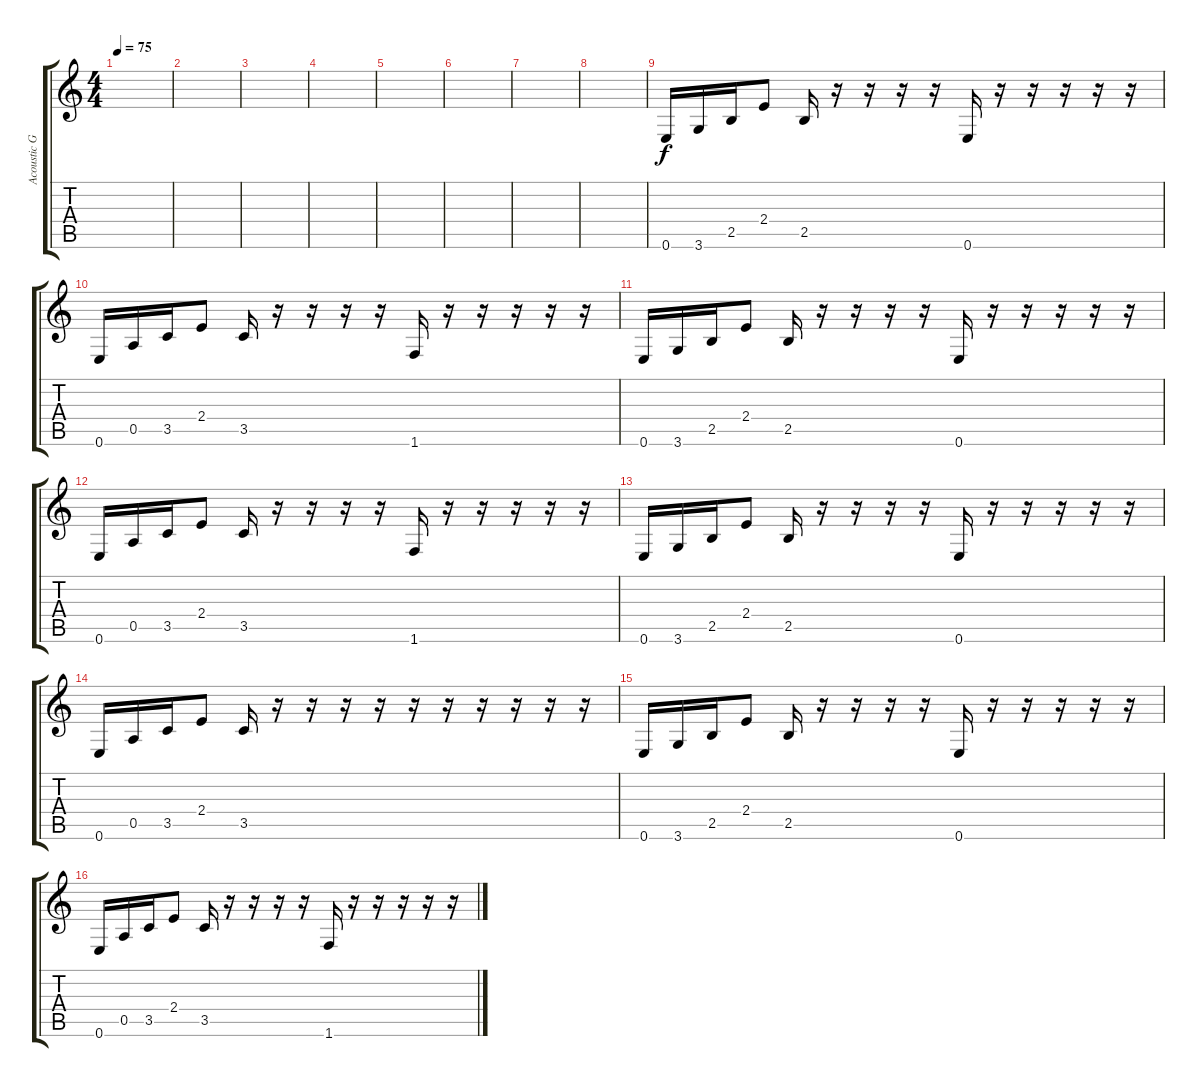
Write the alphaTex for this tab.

\track ("Acoustic Guitar 2" "Acoustic G") {instrument acousticguitarsteel}
\staff {score tabs}
\tuning (E4 B3 G3 D3 A2 E2) {hide}
\ts (4 4)
\tempo 75
\clef g2
\ks c
|
|
|
|
|
|
|
|
0.6.16 3.6.16 2.5.16 2.4.8 2.5.16 r.16 r.16 r.16 r.16 0.6.16 r.16 r.16 r.16 r.16 r.16 |
0.6.16 0.5.16 3.5.16 2.4.8 3.5.16 r.16 r.16 r.16 r.16 1.6.16 r.16 r.16 r.16 r.16 r.16 |
0.6.16 3.6.16 2.5.16 2.4.8 2.5.16 r.16 r.16 r.16 r.16 0.6.16 r.16 r.16 r.16 r.16 r.16 |
0.6.16 0.5.16 3.5.16 2.4.8 3.5.16 r.16 r.16 r.16 r.16 1.6.16 r.16 r.16 r.16 r.16 r.16 |
0.6.16 3.6.16 2.5.16 2.4.8 2.5.16 r.16 r.16 r.16 r.16 0.6.16 r.16 r.16 r.16 r.16 r.16 |
0.6.16 0.5.16 3.5.16 2.4.8 3.5.16 r.16 r.16 r.16 r.16 r.16 r.16 r.16 r.16 r.16 r.16 |
0.6.16 3.6.16 2.5.16 2.4.8 2.5.16 r.16 r.16 r.16 r.16 0.6.16 r.16 r.16 r.16 r.16 r.16 |
0.6.16 0.5.16 3.5.16 2.4.8 3.5.16 r.16 r.16 r.16 r.16 1.6.16 r.16 r.16 r.16 r.16 r.16
